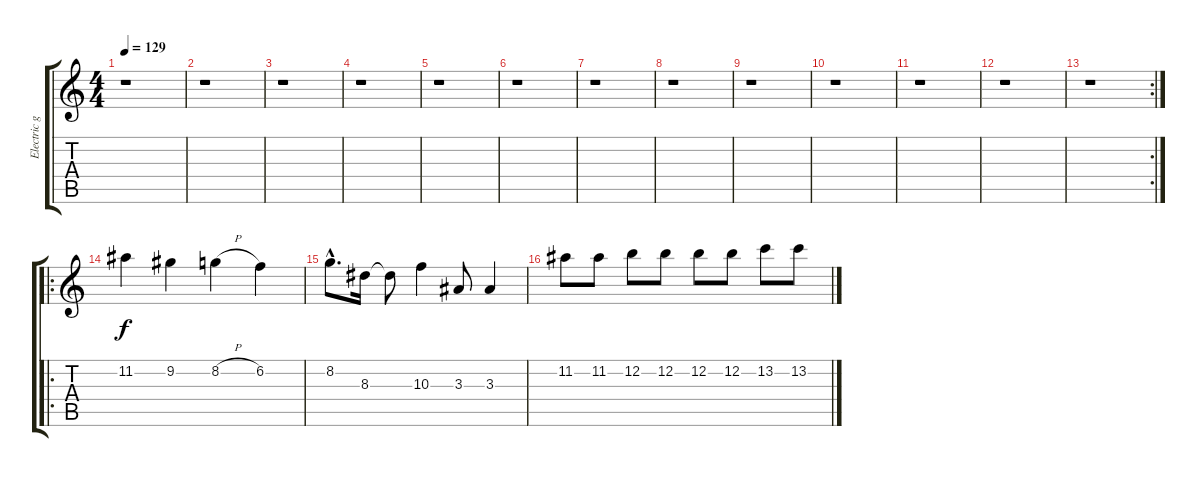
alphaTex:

\track ("Electric guitar" "Electric g") {instrument distortionguitar}
\staff {score tabs}
\tuning (E4 B3 G3 D3 A2 E2) {hide}
\ts (4 4)
\tempo 129
\clef g2
\ks c
r.1{dy f} |
r.1 |
r.1 |
r.1 |
r.1 |
r.1 |
r.1 |
r.1 |
r.1 |
r.1 |
r.1 |
r.1 |
\rc 2
r.1 |
\ro
11.2.4 9.2.4 8.2{h}.4 6.2.4 |
8.2{hac}.8{d} 8.3.16 8.3{t}.8 10.3.4 3.3.8 3.3.4 |
11.2.8 11.2.8 12.2.8 12.2.8 12.2.8 12.2.8 13.2.8 13.2.8
